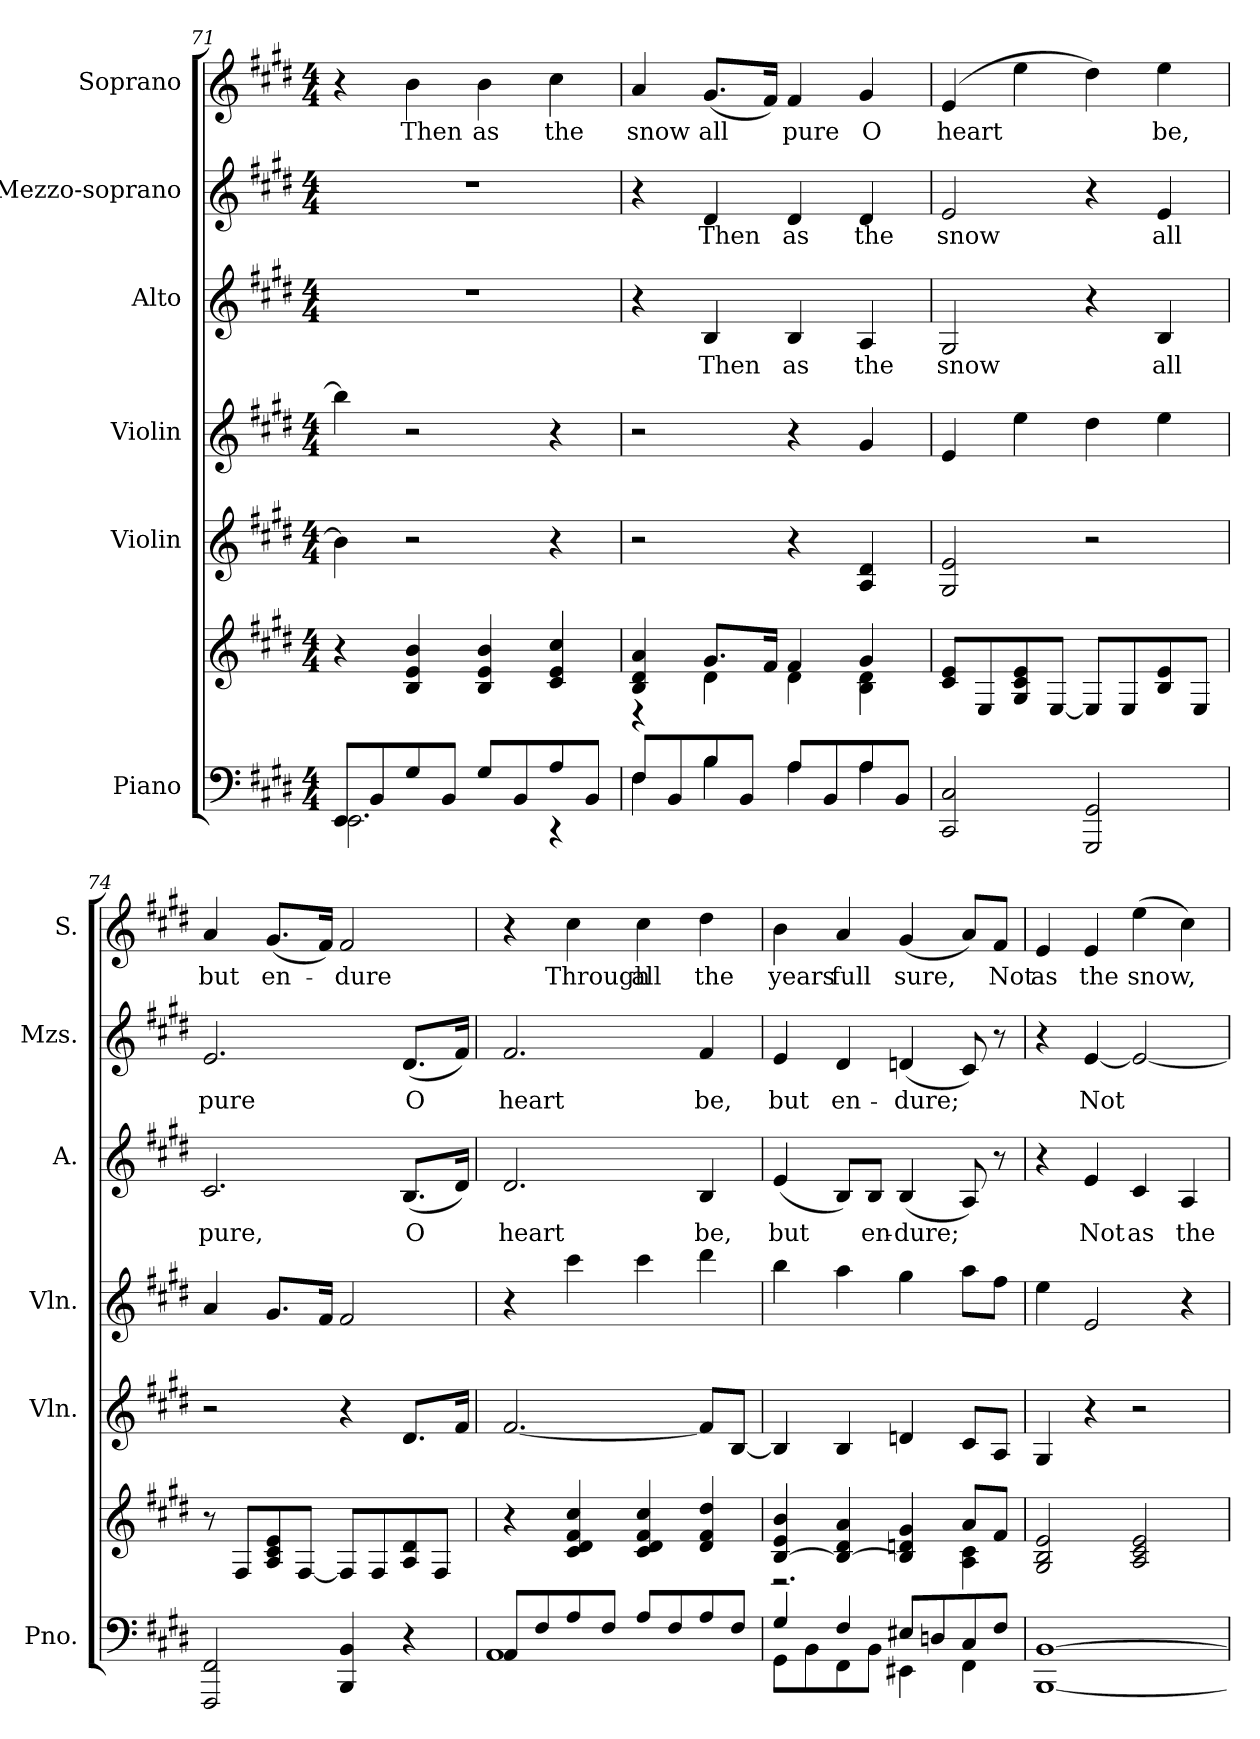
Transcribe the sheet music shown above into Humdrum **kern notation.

**kern	**kern	**kern	**kern	**kern	**text	**kern	**text	**kern	**text
*part6	*part6	*part5	*part4	*part3	*part3	*part2	*part2	*part1	*part1
*staff7	*staff6	*staff5	*staff4	*staff3	*staff3	*staff2	*staff2	*staff1	*staff1
*I"Piano	*	*I"Violin	*I"Violin	*I"Alto	*	*I"Mezzo-soprano	*	*I"Soprano	*
*I'Pno.	*	*I'Vln.	*I'Vln.	*I'A.	*	*I'Mzs.	*	*I'S.	*
!!LO:LB:g=z
*clefF4	*clefG2	*clefG2	*clefG2	*clefG2	*	*clefG2	*	*clefG2	*
*k[f#c#g#d#]	*k[f#c#g#d#]	*k[f#c#g#d#]	*k[f#c#g#d#]	*k[f#c#g#d#]	*	*k[f#c#g#d#]	*	*k[f#c#g#d#]	*
*M4/4	*M4/4	*M4/4	*M4/4	*M4/4	*	*M4/4	*	*M4/4	*
=71	=71	=71	=71	=71	=71	=71	=71	=71	=71
*^	*	*	*	*	*	*	*	*	*
8EE/L	2.EE\	4r	4b\]	4bb\]	1r	.	1r	.	4r	.
8BB/	.	.	.	.	.	.	.	.	.	.
!	!	!	!	!	!	!	!	!	!	!LO:LY:b
8G#/	.	4B/ 4e/ 4b/	2r	2r	.	.	.	.	4b\	Then
8BB/J	.	.	.	.	.	.	.	.	.	.
!	!	!	!	!	!	!	!	!	!	!LO:LY:b
8G#/L	.	4B/ 4e/ 4b/	.	.	.	.	.	.	4b\	as
8BB/	.	.	.	.	.	.	.	.	.	.
!	!	!	!	!	!	!	!	!	!	!LO:LY:b
8A/	4r	4c#/ 4e/ 4cc#/	4r	4r	.	.	.	.	4cc#\	the
8BB/J	.	.	.	.	.	.	.	.	.	.
=72	=72	=72	=72	=72	=72	=72	=72	=72	=72	=72
*	*	*^	*	*	*	*	*	*	*	*
!	!	!	!	!	!	!	!	!	!	!	!LO:LY:b
8F#/L	4F#\	4B/ 4d#/ 4a/	4r	2r	2r	4r	.	4r	.	4a/	snow
8BB/	.	.	.	.	.	.	.	.	.	.	.
!	!	!	!	!	!	!	!LO:LY:b	!	!LO:LY:b	!	!LO:LY:b
8B/	4B\	8.g#/L	4d#\	.	.	4B/	Then	4d#/	Then	(8.g#/L	all
8BB/J	.	.	.	.	.	.	.	.	.	.	.
.	.	16f#/Jk	.	.	.	.	.	.	.	16f#/Jk)	.
!	!	!	!	!	!	!	!LO:LY:b	!	!LO:LY:b	!	!LO:LY:b
8A/L	4A\	4f#/	4d#\	4r	4r	4B/	as	4d#/	as	4f#/	pure
8BB/	.	.	.	.	.	.	.	.	.	.	.
!	!	!	!	!	!	!	!LO:LY:b	!	!LO:LY:b	!	!LO:LY:b
8A/	4A\	4g#/	4B\ 4d#\	4A/ 4d#/	4g#/	4A/	the	4d#/	the	4g#/	O
8BB/J	.	.	.	.	.	.	.	.	.	.	.
*v	*v	*	*	*	*	*	*	*	*	*	*
*	*v	*v	*	*	*	*	*	*	*	*
=73	=73	=73	=73	=73	=73	=73	=73	=73	=73
!	!	!	!	!	!LO:LY:b	!	!LO:LY:b	!	!LO:LY:b
2CC#/ 2C#/	8c#/ 8e/L	2G#/ 2e/	4e/	2G#/	snow	2e/	snow	(4e/	heart
.	8E/	.	.	.	.	.	.	.	.
.	8G#/ 8c#/ 8e/	.	4ee\	.	.	.	.	4ee\	.
.	[8E/J	.	.	.	.	.	.	.	.
2GGG#/ 2GG#/	8E/L]	2r	4dd#\	4r	.	4r	.	4dd#\)	.
.	8E/	.	.	.	.	.	.	.	.
!	!	!	!	!	!LO:LY:b	!	!LO:LY:b	!	!LO:LY:b
.	8B/ 8e/	.	4ee\	4B/	all	4e/	all	4ee\	be,
.	8E/J	.	.	.	.	.	.	.	.
=74	=74	=74	=74	=74	=74	=74	=74	=74	=74
!	!	!	!	!	!LO:LY:b	!	!LO:LY:b	!	!LO:LY:b
2FFF#/ 2FF#/	8r	2r	4a/	2.c#/	pure,	2.e/	pure	4a/	but
.	8F#/L	.	.	.	.	.	.	.	.
!	!	!	!	!	!	!	!	!	!LO:LY:b
.	8A/ 8c#/ 8e/	.	8.g#/L	.	.	.	.	(8.g#/L	en-
.	[8F#/J	.	.	.	.	.	.	.	.
.	.	.	16f#/Jk	.	.	.	.	16f#/Jk)	.
!	!	!	!	!	!	!	!	!	!LO:LY:b
4BBB/ 4BB/	8F#/L]	4r	2f#/	.	.	.	.	2f#/	-dure
.	8F#/	.	.	.	.	.	.	.	.
!	!	!	!	!	!LO:LY:b	!	!LO:LY:b	!	!
4r	8A/ 8d#/	8.d#/L	.	(8.B/L	O	(8.d#/L	O	.	.
.	8F#/J	.	.	.	.	.	.	.	.
.	.	16f#/Jk	.	16d#/Jk)	.	16f#/Jk)	.	.	.
=75	=75	=75	=75	=75	=75	=75	=75	=75	=75
*^	*	*	*	*	*	*	*	*	*
!	!	!	!	!	!	!LO:LY:b	!	!LO:LY:b	!	!
8AA/L	1AA	4r	[2.f#/	4r	2.d#/	heart	2.f#/	heart	4r	.
8F#/	.	.	.	.	.	.	.	.	.	.
!	!	!	!	!	!	!	!	!	!	!LO:LY:b
8A/	.	4c#/ 4d#/ 4f#/ 4cc#/	.	4ccc#\	.	.	.	.	4cc#\	Through
8F#/J	.	.	.	.	.	.	.	.	.	.
!	!	!	!	!	!	!	!	!	!	!LO:LY:b
8A/L	.	4c#/ 4d#/ 4f#/ 4cc#/	.	4ccc#\	.	.	.	.	4cc#\	all
8F#/	.	.	.	.	.	.	.	.	.	.
!	!	!	!	!	!	!LO:LY:b	!	!LO:LY:b	!	!LO:LY:b
8A/	.	4d#/ 4f#/ 4dd#/	8f#/L]	4ddd#\	4B/	be,	4f#/	be,	4dd#\	the
8F#/J	.	.	[8B/J	.	.	.	.	.	.	.
!!LO:PB:g=z
=76	=76	=76	=76	=76	=76	=76	=76	=76	=76	=76
*	*	*^	*	*	*	*	*	*	*	*
!	!	!	!	!	!	!	!LO:LY:b	!	!LO:LY:b	!	!LO:LY:b
4G#/	8GG#\L	[4B/ 4e/ 4b/	2.r	4B/]	4bb\	(4e/	but	4e/	but	4b\	years
.	8BB\	.	.	.	.	.	.	.	.	.	.
!	!	!	!	!	!	!	!	!	!LO:LY:b	!	!LO:LY:b
4F#/	8FF#\	4B/_ 4d#/ 4a/	.	4B/	4aa\	8B/L)	.	4d#/	en-	4a/	full
!	!	!	!	!	!	!	!LO:LY:b	!	!	!	!
.	8BB\J	.	.	.	.	8B/J	en-	.	.	.	.
!	!	!	!	!	!	!	!LO:LY:b	!	!LO:LY:b	!	!LO:LY:b
8E#X/L	4EE#X\	4B/] 4dn/ 4g#/	.	4dn/	4gg#\	(4B/	-dure;	(4dn/	-dure;	(4g#/	sure,
8Dn/	.	.	.	.	.	.	.	.	.	.	.
8C#/	4FF#\	8a/L	4A\ 4c#\	8c#/L	8aa\L	8A/)	.	8c#/)	.	8a/L)	.
!	!	!	!	!	!	!	!	!	!	!	!LO:LY:b
8F#/J	.	8f#/J	.	8A/J	8ff#\J	8r	.	8r	.	8f#/J	Not
*v	*v	*	*	*	*	*	*	*	*	*	*
*	*v	*v	*	*	*	*	*	*	*	*
=77	=77	=77	=77	=77	=77	=77	=77	=77	=77
!	!	!	!	!	!	!	!	!	!LO:LY:b
[1BBB [1BB	2G#/ 2B/ 2e/	4G#/	4ee\	4r	.	4r	.	4e/	as
!	!	!	!	!	!LO:LY:b	!	!LO:LY:b	!	!LO:LY:b
.	.	4r	2e/	4e/	Not	[4e/	Not	4e/	the
!	!	!	!	!	!LO:LY:b	!	!	!	!LO:LY:b
.	2A/ 2c#/ 2e/	2r	.	4c#/	as	2e/_	.	(4ee\	snow,
!	!	!	!	!	!LO:LY:b	!	!	!	!
.	.	.	4r	4A/	the	.	.	4cc#\)	.
=	=	=	=	=	=	=	=	=	=
*-	*-	*-	*-	*-	*-	*-	*-	*-	*-
